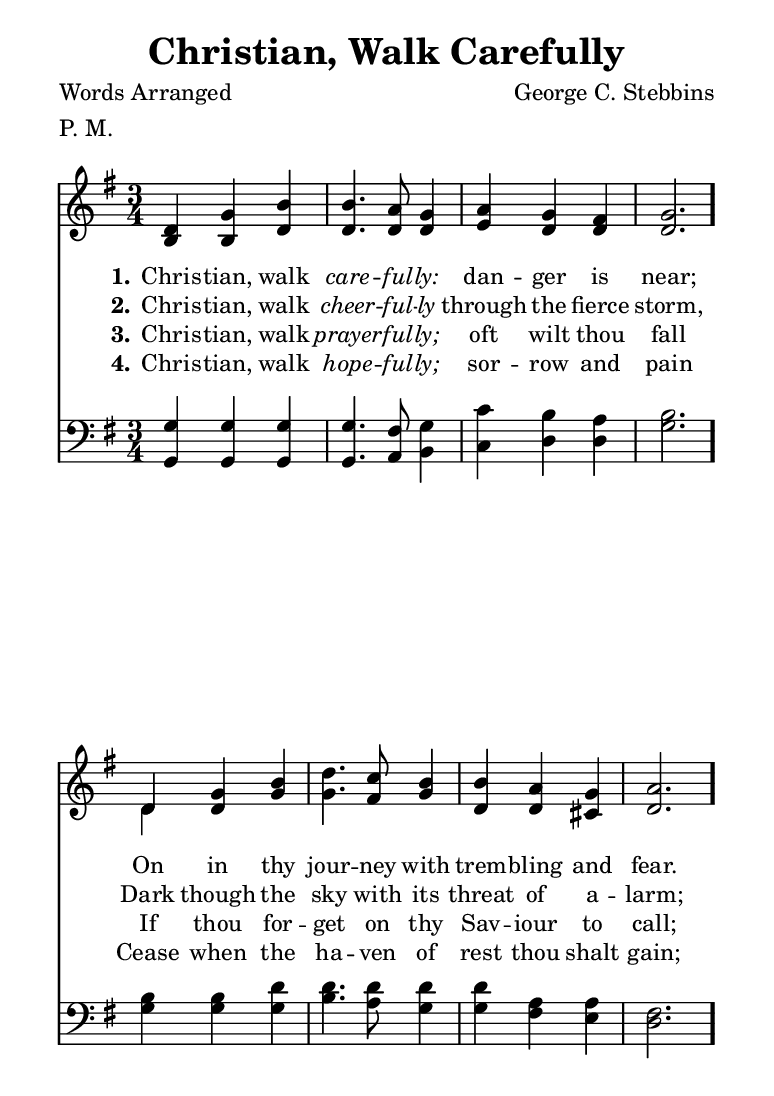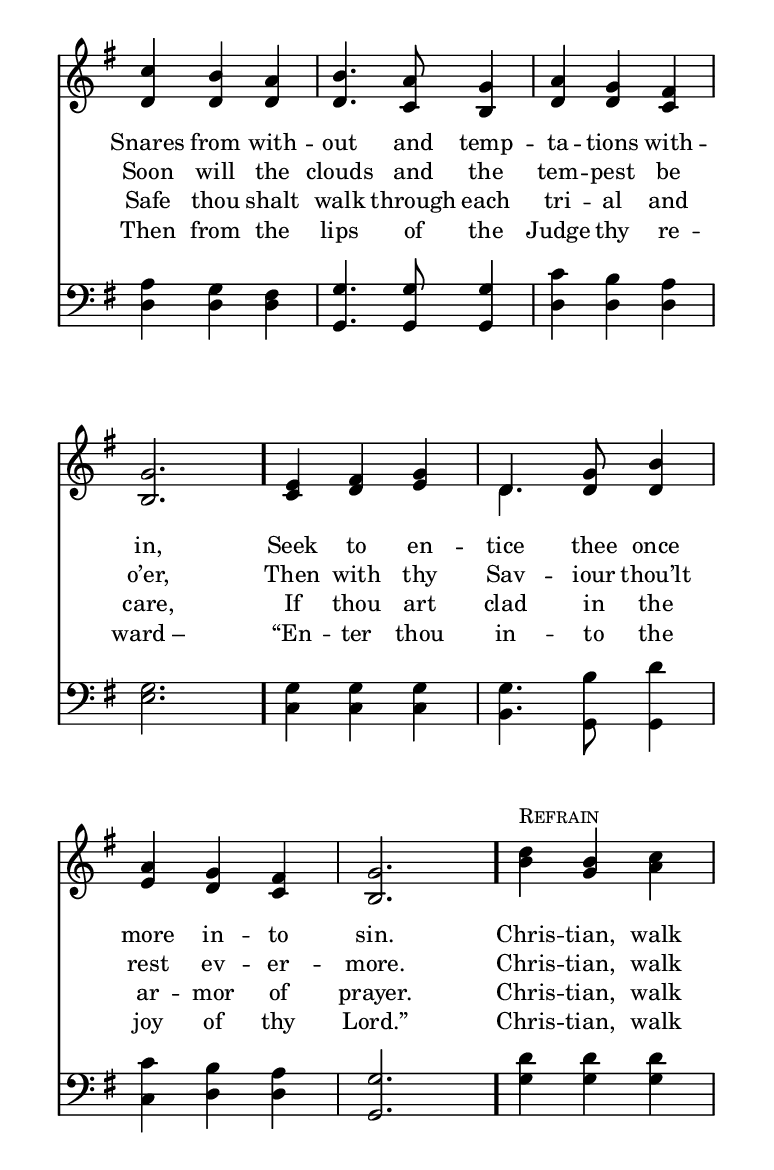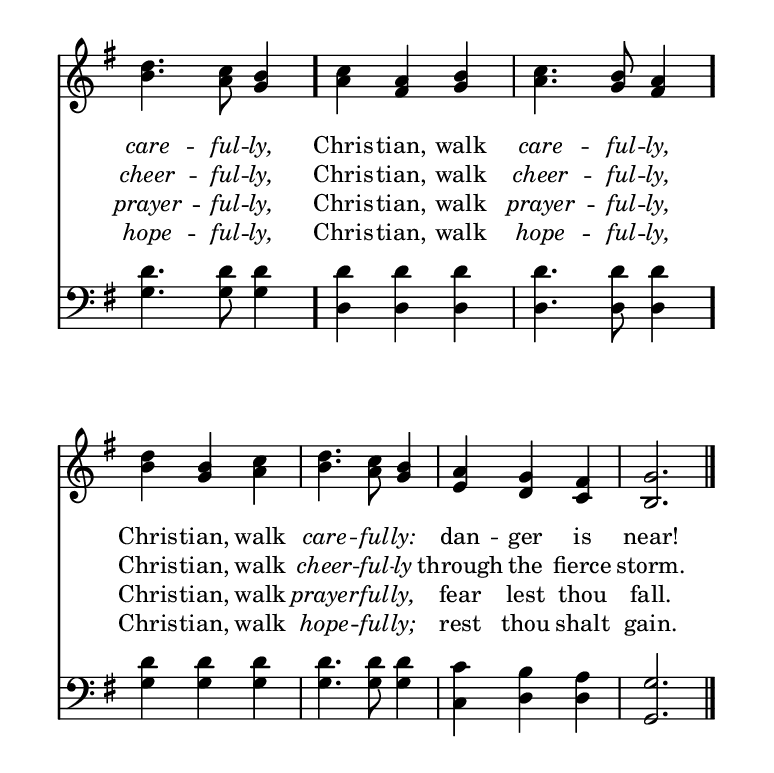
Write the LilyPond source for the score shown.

\include "common/global.ily"
\paper {
  \include "common/paper.ily"
}

\header{
  hymnnumber = "211"
  title = "Christian, Walk Carefully"
  tunename = ""
  meter = "P. M."
  poet = "Words Arranged"
  composer = "George C. Stebbins"
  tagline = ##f
}

global = {
  \include "common/overrides.ily"
  \override Staff.TimeSignature.style = #'numbered
  \time 3/4
  \override Score.MetronomeMark.transparent = ##t % hide all fermata changes too
  \tempo 4=90
  \key g \major
  \autoBeamOff
}

patternA = { c4 c c | c4. c8 c4 | c c c | c2. }

notesSoprano = {
\global
\relative c' {

  \changePitch \patternA { d g b | b a g | a g fis | g }
  \changePitch \patternA { d g b | d c b | b a g | a }
  \changePitch \patternA { c b a | b a g | a g fis | g }
  \changePitch \patternA { e fis g | d g b | a g fis | g }

  << s^\markup { \small \caps "Refrain" }
  \changePitch \patternA { d' b c | d c b } >>
  \changePitch \patternA { c a b | c b a }
  \changePitch \patternA { d b c | d c b | a g fis | g }

  \bar "|."

}
}

notesAlto = {
\global
\relative e' {

  \changePitch \patternA { b b d | d d d | e d d | d }
  \changePitch \patternA { d d g | g fis g | d d cis | d }
  \changePitch \patternA { d d d | d c b | d d c | b }
  \changePitch \patternA { c d e | d d d | e d c | b }

  \changePitch \patternA { b' g a | b a g }
  \changePitch \patternA { a fis g | a g fis }
  \changePitch \patternA { b g a | b a g | e d c | b }

}
}

notesTenor = {
\global
\relative a {

  \changePitch \patternA { g g g | g fis g | c b a | b }
  \changePitch \patternA { b b d | d d d | d a a | fis }
  \changePitch \patternA { a g fis | g g g | c b a | g }
  \changePitch \patternA { g g g | g b d | c b a | g }

  \changePitch \patternA { d' d d | d d d }
  \changePitch \patternA { d d d | d d d }
  \changePitch \patternA { d d d | d d d | c b a | g }

}
}

notesBass = {
\global
\relative f, {

  \changePitch \patternA { g g g | g a b | c d d | g }
  \changePitch \patternA { g g g | b a g | g fis e | d }
  \changePitch \patternA { d d d | g, g g | d' d d | e }
  \changePitch \patternA { c c c | b g g | c d d | g, }

  \changePitch \patternA { g' g g | g g g }
  \changePitch \patternA { d d d | d d d }
  \changePitch \patternA { g g g | g g g | c, d d | g, }

}
}

RefrainA = \lyricmode {

Chris -- tian, walk \italicsOn care -- ful -- ly, \italicsOff \bar "."
Chris -- tian, walk \italicsOn care -- ful -- ly, \italicsOff \bar "."
Chris -- tian, walk \italicsOn care -- ful -- ly: \italicsOff dan -- ger is near! \bar "."

}

wordsA = \lyricmode {
\set stanza = "1."

Chris -- tian, walk \italicsOn care -- ful -- ly: \italicsOff dan -- ger is near; \bar "."
On in thy jour -- ney with trem -- bling and fear. \bar "."
Snares from with -- out and temp -- ta -- tions with -- in, \bar "."
Seek to en -- tice thee once more in -- to sin. \bar "."

\RefrainA

}

RefrainB = \lyricmode {

Chris -- tian, walk \italicsOn cheer -- ful -- ly, \italicsOff
Chris -- tian, walk \italicsOn cheer -- ful -- ly, \italicsOff
Chris -- tian, walk \italicsOn cheer -- ful -- ly \italicsOff through the fierce storm.

}

wordsB = \lyricmode {
\set stanza = "2."

Chris -- tian, walk \italicsOn cheer -- ful -- ly \italicsOff through the fierce storm,
Dark though the sky with its threat of a -- larm;
Soon will the clouds and the tem -- pest be o’er,
Then with thy Sav -- iour thou’lt rest ev -- er -- more.

\RefrainB

}

RefrainC = \lyricmode {

Chris -- tian, walk \italicsOn prayer -- ful -- ly, \italicsOff
Chris -- tian, walk \italicsOn prayer -- ful -- ly, \italicsOff
Chris -- tian, walk \italicsOn prayer -- ful -- ly, \italicsOff fear lest thou fall.

}

wordsC = \lyricmode {
\set stanza = "3."

Chris -- tian, walk \italicsOn prayer -- ful -- ly; \italicsOff oft wilt thou fall
If thou for -- get on thy Sav -- iour to call;
Safe thou shalt walk through each tri -- al and care,
If thou art clad in the ar -- mor of prayer.

\RefrainC

}

RefrainD = \lyricmode {

Chris -- tian, walk \italicsOn hope -- ful -- ly, \italicsOff
Chris -- tian, walk \italicsOn hope -- ful -- ly, \italicsOff
Chris -- tian, walk \italicsOn hope -- ful -- ly; \italicsOff rest thou shalt gain.

}

wordsD = \lyricmode {
\set stanza = "4."

Chris -- tian, walk \italicsOn hope -- ful -- ly; \italicsOff sor -- row and pain
Cease when the ha -- ven of rest thou shalt gain;
Then from the lips of the Judge thy re -- ward_–
“En -- ter thou in -- to the joy of thy Lord.”

\RefrainD

}

\score {
  \context ChoirStaff <<
    \context Staff = upper <<
      \set Staff.autoBeaming = ##f
      \set ChoirStaff.systemStartDelimiter = #'SystemStartBar
      \set ChoirStaff.printPartCombineTexts = ##f
      \partcombine #'(2 . 11) \notesSoprano \notesAlto
      \context NullVoice = sopranos { \voiceOne << \notesSoprano >> }
      \context Lyrics = one   \lyricsto sopranos \wordsA
      \context Lyrics = two   \lyricsto sopranos \wordsB
      \context Lyrics = three \lyricsto sopranos \wordsC
      \context Lyrics = four  \lyricsto sopranos \wordsD
    >>
    \context Staff = men <<
      \set Staff.autoBeaming = ##f
      \clef bass
      \set ChoirStaff.printPartCombineTexts = ##f
      \partcombine #'(2 . 11) \notesTenor \notesBass
    >>
  >>
  \layout {
    \include "common/layout.ily"
  }
  #(cond ((ly:get-option 'eog-midi-permitted) #{ \midi{
    \include "common/midi.ily"
  } #}))
}

\version "2.19.49"  % necessary for upgrading to future LilyPond versions.

% vi:set et ts=2 sw=2 ai nocindent syntax=lilypond:
